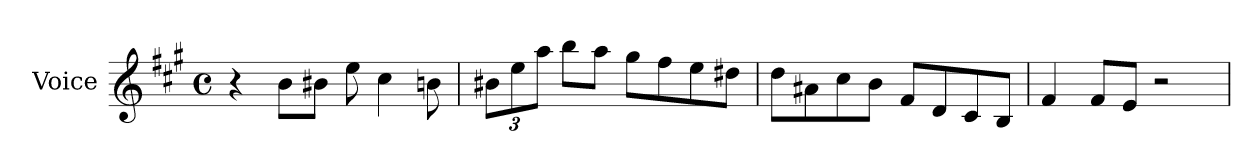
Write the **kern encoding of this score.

**kern
*part1
*staff1
*I"Voice
*I'Voice
*clefG2
*k[f#c#g#]
*M4/4
*met(c)
=1
4r
8b\L
8b#X\J
8ee\
4cc#\
8bn\
=2
12b#X\L
12ee\
12aa\J
8bb\L
8aa\J
8gg#\L
8ff#\
8ee\
8dd#X\J
=3
8dd\L
8a#X\
8cc#\
8b\J
8f#/L
8d/
8c#/
8B/J
=4
4f#/
8f#/L
8e/J
2rcc
=
*-
